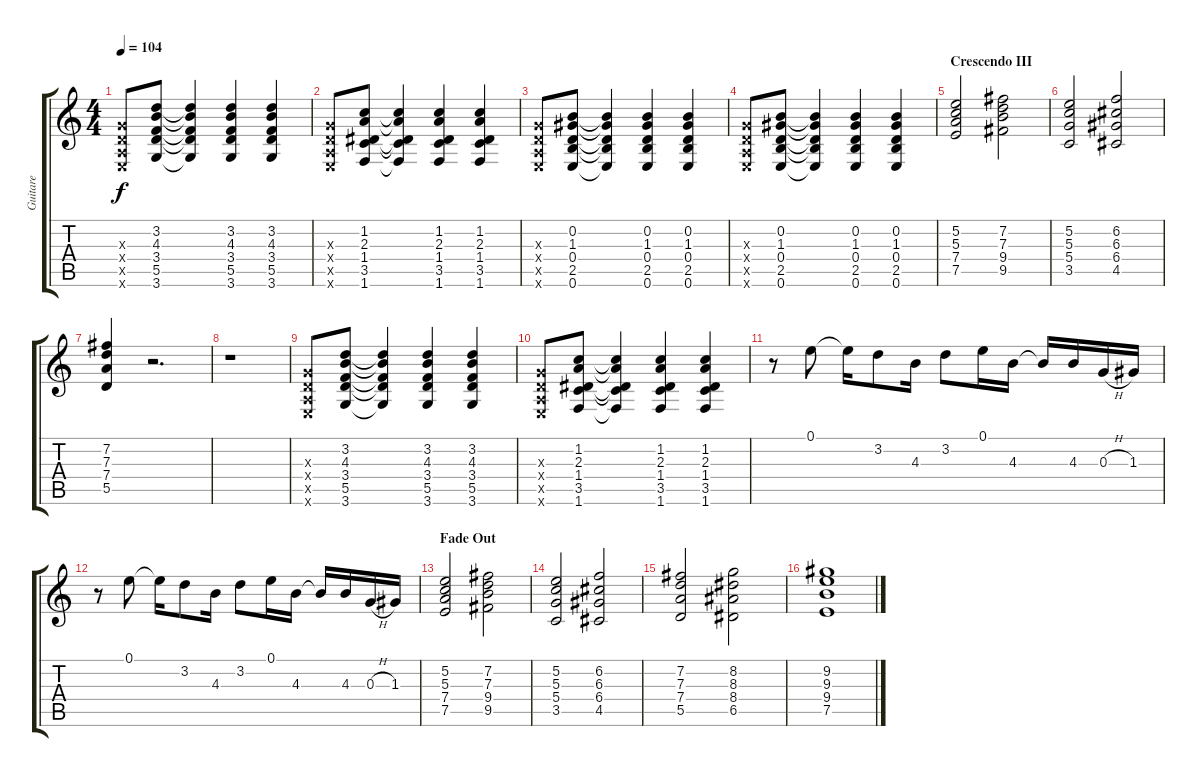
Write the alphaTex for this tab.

\track ("Guitare" "Guitare") {instrument electricguitarjazz}
\staff {score tabs}
\tuning (E4 B3 G3 D3 A2 E2) {hide}
\ts (4 4)
\tempo 104
\clef g2
\ks c
(0.3{x} 0.4{x} 0.5{x} 0.6{x}).8{dy f} (3.2 4.3 3.4 5.5 3.6).8 (3.2{t} 4.3{t} 3.4{t} 5.5{t} 3.6{t}).4 (3.2 4.3 3.4 5.5 3.6).4 (3.2 4.3 3.4 5.5 3.6).4 |
(0.3{x} 0.4{x} 0.5{x} 0.6{x}).8 (1.2 2.3 1.4 3.5 1.6).8 (1.2{t} 2.3{t} 1.4{t} 3.5{t} 1.6{t}).4 (1.2 2.3 1.4 3.5 1.6).4 (1.2 2.3 1.4 3.5 1.6).4 |
(0.3{x} 0.4{x} 0.5{x} 0.6{x}).8 (0.2 1.3 0.4 2.5 0.6).8 (0.2{t} 1.3{t} 0.4{t} 2.5{t} 0.6{t}).4 (0.2 1.3 0.4 2.5 0.6).4 (0.2 1.3 0.4 2.5 0.6).4 |
(0.3{x} 0.4{x} 0.5{x} 0.6{x}).8 (0.2 1.3 0.4 2.5 0.6).8 (0.2{t} 1.3{t} 0.4{t} 2.5{t} 0.6{t}).4 (0.2 1.3 0.4 2.5 0.6).4 (0.2 1.3 0.4 2.5 0.6).4 |
\section ("" "Crescendo III")
(5.2 5.3 7.4 7.5).2 (7.2 7.3 9.4 9.5).2 |
(5.2 5.3 5.4 3.5).2 (6.2 6.3 6.4 4.5).2 |
(7.2 7.3 7.4 5.5).4 r.2{d} |
r.1 |
(0.3{x} 0.4{x} 0.5{x} 0.6{x}).8 (3.2 4.3 3.4 5.5 3.6).8 (3.2{t} 4.3{t} 3.4{t} 5.5{t} 3.6{t}).4 (3.2 4.3 3.4 5.5 3.6).4 (3.2 4.3 3.4 5.5 3.6).4 |
(0.3{x} 0.4{x} 0.5{x} 0.6{x}).8 (1.2 2.3 1.4 3.5 1.6).8 (1.2{t} 2.3{t} 1.4{t} 3.5{t} 1.6{t}).4 (1.2 2.3 1.4 3.5 1.6).4 (1.2 2.3 1.4 3.5 1.6).4 |
r.8 0.1.8 0.1{t}.16 3.2.8 4.3.16 3.2.8 0.1.16 4.3.16 4.3{t}.16 4.3.16 0.3{h}.16 1.3.16 |
r.8 0.1.8 0.1{t}.16 3.2.8 4.3.16 3.2.8 0.1.16 4.3.16 4.3{t}.16 4.3.16 0.3{h}.16 1.3.16 |
\section ("" "Fade Out")
(5.2 5.3 7.4 7.5).2{volume 0} (7.2 7.3 9.4 9.5).2 |
(5.2 5.3 5.4 3.5).2 (6.2 6.3 6.4 4.5).2 |
(7.2 7.3 7.4 5.5).2 (8.2 8.3 8.4 6.5).2 |
(9.2 9.3 9.4 7.5).1
